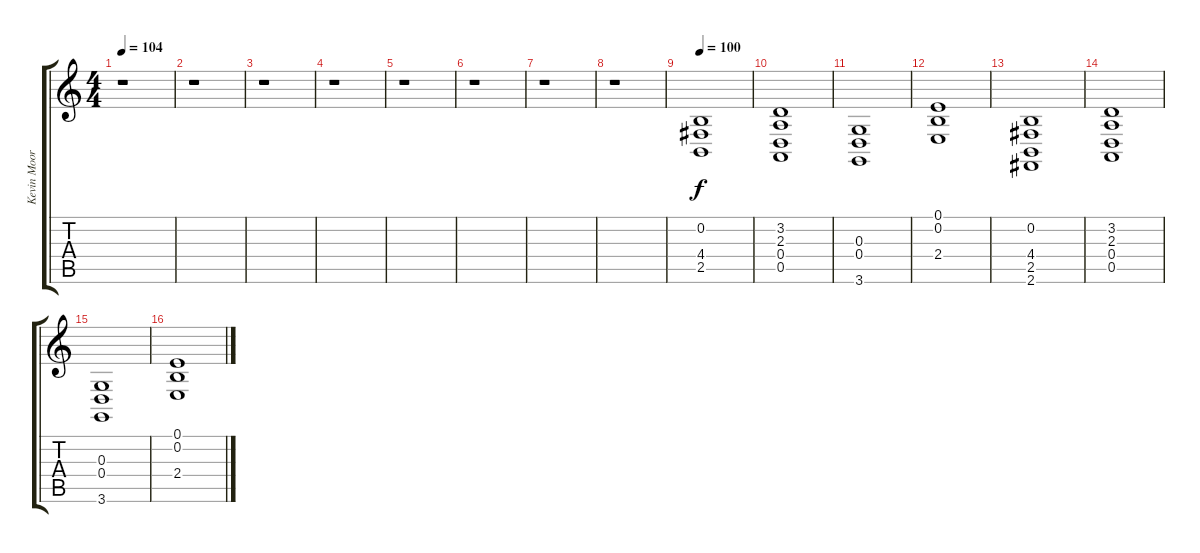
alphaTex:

\track ("Kevin Moore (organ)" "Kevin Moor") {instrument lead1square}
\staff {score tabs}
\tuning (E4 B3 G3 D3 A2 E2) {hide}
\ts (4 4)
\tempo 104
\clef g2
\ks c
r.1{dy f} |
r.1 |
r.1 |
r.1 |
r.1 |
r.1 |
r.1 |
r.1 |
\tempo 100
(0.2 4.4 2.5).1{volume 10} |
(3.2 2.3 0.4 0.5).1 |
(0.3 0.4 3.6).1 |
(0.1 0.2 2.4).1 |
(0.2 4.4 2.5 2.6).1 |
(3.2 2.3 0.4 0.5).1 |
(0.3 0.4 3.6).1 |
(0.1 0.2 2.4).1
